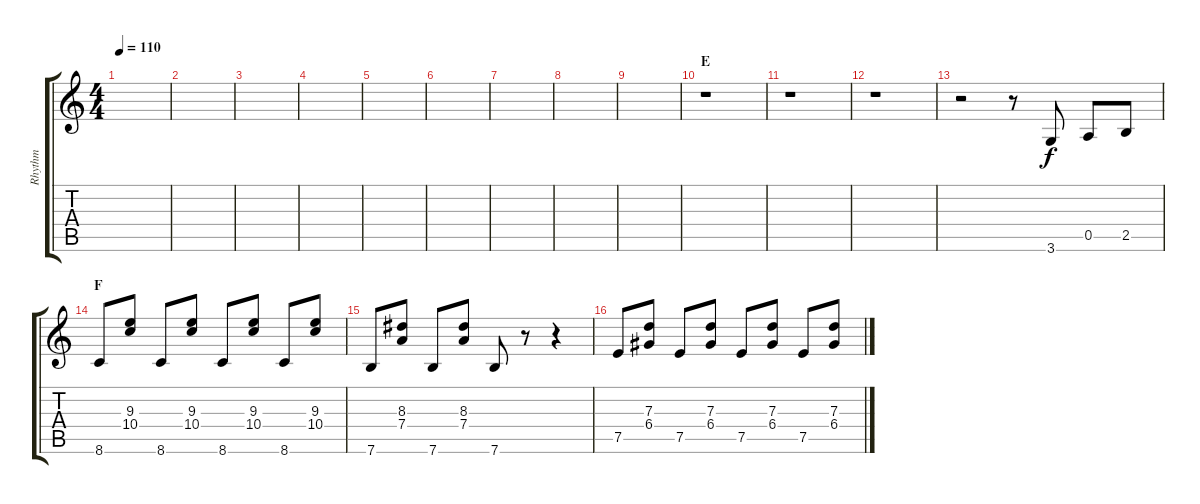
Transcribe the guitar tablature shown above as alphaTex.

\track ("Rhythm" "Rhythm") {instrument electricguitarmuted}
\staff {score tabs}
\tuning (E4 B3 G3 D3 A2 E2) {hide}
\ts (4 4)
\tempo 110
\clef g2
\ks c
|
|
|
|
|
|
|
|
|
\section ("" "E")
r.1 |
r.1 |
r.1 |
r.2 r.8 3.6.8 0.5.8 2.5.8 |
\section ("" "F")
8.6.8 (9.3 10.4).8 8.6.8 (9.3 10.4).8 8.6.8 (9.3 10.4).8 8.6.8 (9.3 10.4).8 |
7.6.8 (8.3 7.4).8 7.6.8 (8.3 7.4).8 7.6.8 r.8 r.4 |
7.5.8 (7.3 6.4).8 7.5.8 (7.3 6.4).8 7.5.8 (7.3 6.4).8 7.5.8 (7.3 6.4).8
